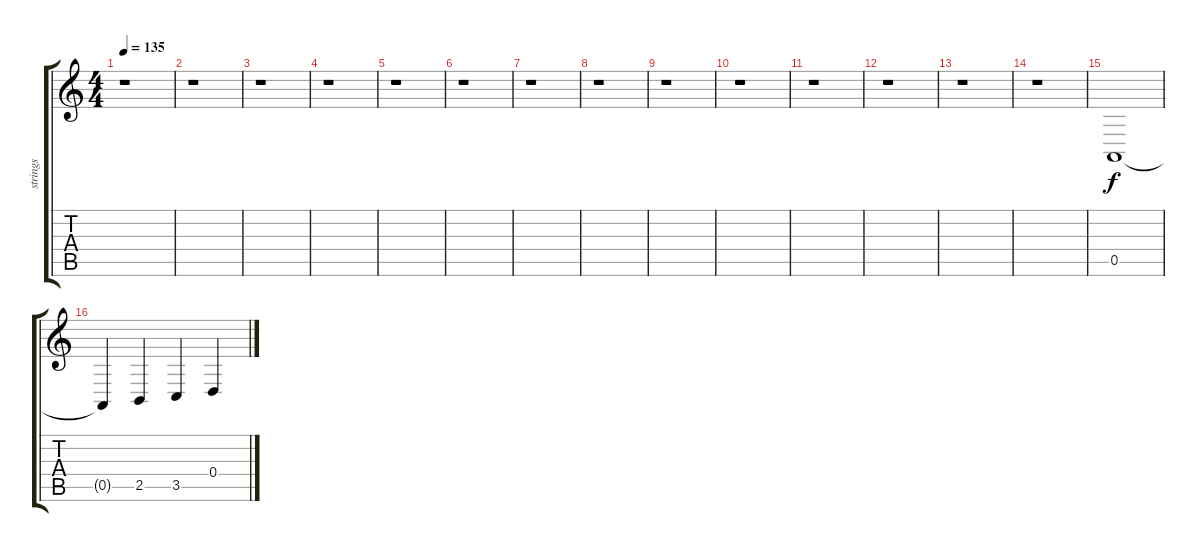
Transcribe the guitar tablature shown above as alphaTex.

\track ("strings" "strings") {instrument stringensemble1}
\staff {score tabs}
\tuning (E4 B3 G3 D3 A2 E2) {hide}
\ts (4 4)
\tempo 135
\clef g2
\ks c
r.1{dy f} |
r.1 |
r.1 |
r.1 |
r.1 |
r.1 |
r.1 |
r.1 |
r.1 |
r.1 |
r.1 |
r.1 |
r.1 |
r.1 |
0.5.1 |
0.5{t}.4 2.5.4 3.5.4 0.4.4
